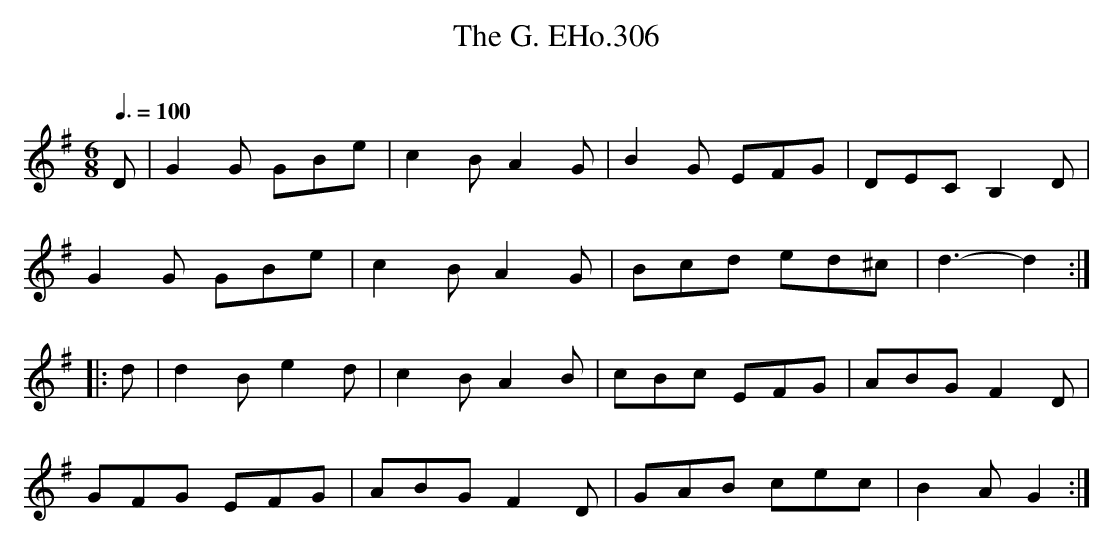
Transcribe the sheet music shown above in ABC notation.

X:1
T:G. EHo.306, The
M:6/8
L:1/8
Q:3/8=100
O:
K:G
D | G2G GBe | c2B A2G | B2G EFG | DEC B,2D |
G2G GBe | c2B A2G | Bcd ed^c | d3-d2 :|
|: d | d2B e2d | c2B A2B | cBc EFG | ABG F2D |
GFG EFG | ABG F2D | GAB cec | B2A G2 :|
